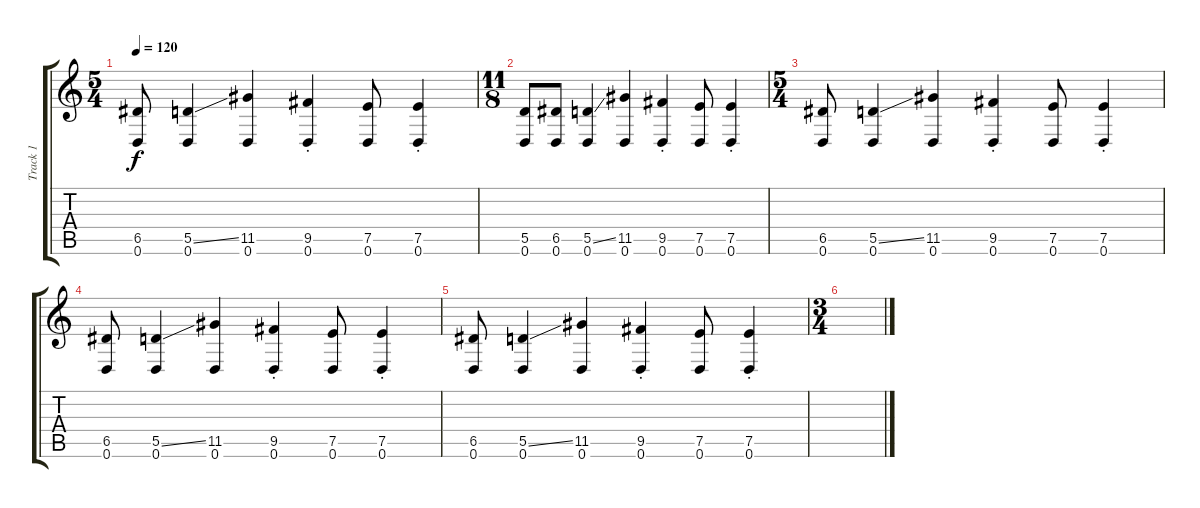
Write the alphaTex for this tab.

\track ("Track 1" "Track 1") {instrument electricguitarjazz}
\staff {score tabs}
\tuning (E4 B3 G3 D3 A2 D2) {hide}
\ts (5 4)
\tempo 120
\clef g2
\ks c
(6.5 0.6).8{dy f} (5.5{ss} 0.6).4 (11.5 0.6).4 (9.5{st} 0.6).4 (7.5 0.6).8 (7.5{st} 0.6).4 |
\ts (11 8)
(5.5 0.6).8 (6.5 0.6).8 (5.5{ss} 0.6).4 (11.5 0.6).4 (9.5{st} 0.6).4 (7.5 0.6).8 (7.5{st} 0.6).4 |
\ts (5 4)
(6.5 0.6).8 (5.5{ss} 0.6).4 (11.5 0.6).4 (9.5{st} 0.6).4 (7.5 0.6).8 (7.5{st} 0.6).4 |
(6.5 0.6).8 (5.5{ss} 0.6).4 (11.5 0.6).4 (9.5{st} 0.6).4 (7.5 0.6).8 (7.5{st} 0.6).4 |
(6.5 0.6).8 (5.5{ss} 0.6).4 (11.5 0.6).4 (9.5{st} 0.6).4 (7.5 0.6).8 (7.5{st} 0.6).4 |
\ts (3 4)
